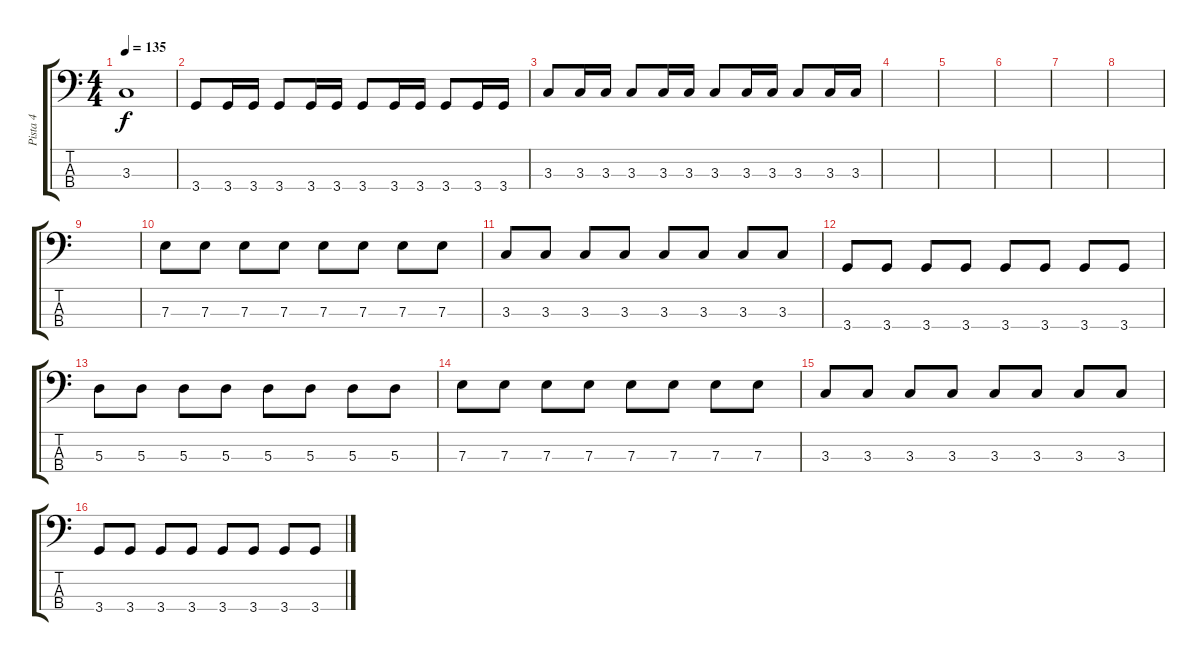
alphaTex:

\track ("Pista 4" "Pista 4") {instrument electricbassfinger}
\staff {score tabs}
\tuning (G2 D2 A1 E1) {hide}
\ts (4 4)
\tempo 135
\clef f4
\ks c
3.3.1{dy f} |
3.4.8{instrument lead8bassandlead} 3.4.16 3.4.16 3.4.8 3.4.16 3.4.16 3.4.8 3.4.16 3.4.16 3.4.8 3.4.16 3.4.16 |
3.3.8 3.3.16 3.3.16 3.3.8 3.3.16 3.3.16 3.3.8 3.3.16 3.3.16 3.3.8 3.3.16 3.3.16 |
|
|
|
|
|
|
7.3.8{instrument electricbassfinger} 7.3.8 7.3.8 7.3.8 7.3.8 7.3.8 7.3.8 7.3.8 |
3.3.8 3.3.8 3.3.8 3.3.8 3.3.8 3.3.8 3.3.8 3.3.8 |
3.4.8 3.4.8 3.4.8 3.4.8 3.4.8 3.4.8 3.4.8 3.4.8 |
5.3.8 5.3.8 5.3.8 5.3.8 5.3.8 5.3.8 5.3.8 5.3.8 |
7.3.8 7.3.8 7.3.8 7.3.8 7.3.8 7.3.8 7.3.8 7.3.8 |
3.3.8 3.3.8 3.3.8 3.3.8 3.3.8 3.3.8 3.3.8 3.3.8 |
3.4.8 3.4.8 3.4.8 3.4.8 3.4.8 3.4.8 3.4.8 3.4.8
